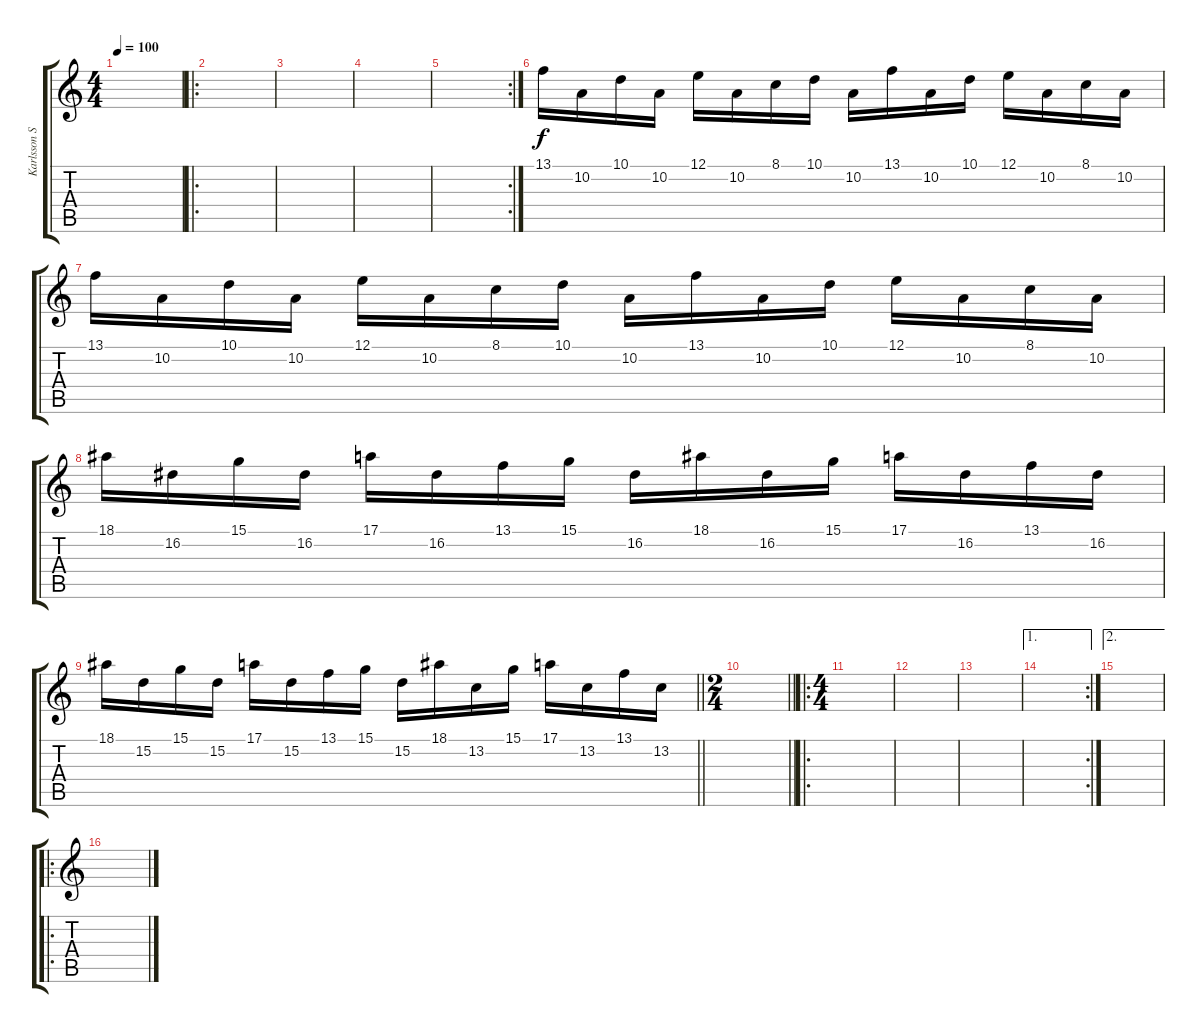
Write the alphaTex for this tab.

\track ("Karlsson Solo" "Karlsson S") {instrument lead2sawtooth}
\staff {score tabs}
\tuning (E4 B3 G3 D3 A2 E2) {hide}
\ts (4 4)
\tempo 100
\clef g2
\ks c
|
\ro
|
|
|
\rc 2
|
13.1.16 10.2.16 10.1.16 10.2.16 12.1.16 10.2.16 8.1.16 10.1.16 10.2.16 13.1.16 10.2.16 10.1.16 12.1.16 10.2.16 8.1.16 10.2.16 |
13.1.16 10.2.16 10.1.16 10.2.16 12.1.16 10.2.16 8.1.16 10.1.16 10.2.16 13.1.16 10.2.16 10.1.16 12.1.16 10.2.16 8.1.16 10.2.16 |
18.1.16 16.2.16 15.1.16 16.2.16 17.1.16 16.2.16 13.1.16 15.1.16 16.2.16 18.1.16 16.2.16 15.1.16 17.1.16 16.2.16 13.1.16 16.2.16 |
\barLineRight lightlight
18.1.16 15.2.16 15.1.16 15.2.16 17.1.16 15.2.16 13.1.16 15.1.16 15.2.16 18.1.16 13.2.16 15.1.16 17.1.16 13.2.16 13.1.16 13.2.16 |
\ts (2 4)
\barLineRight lightlight
|
\ro
\ts (4 4)
|
|
|
\ae 1
\rc 2
|
\ae 2
|
\ro
